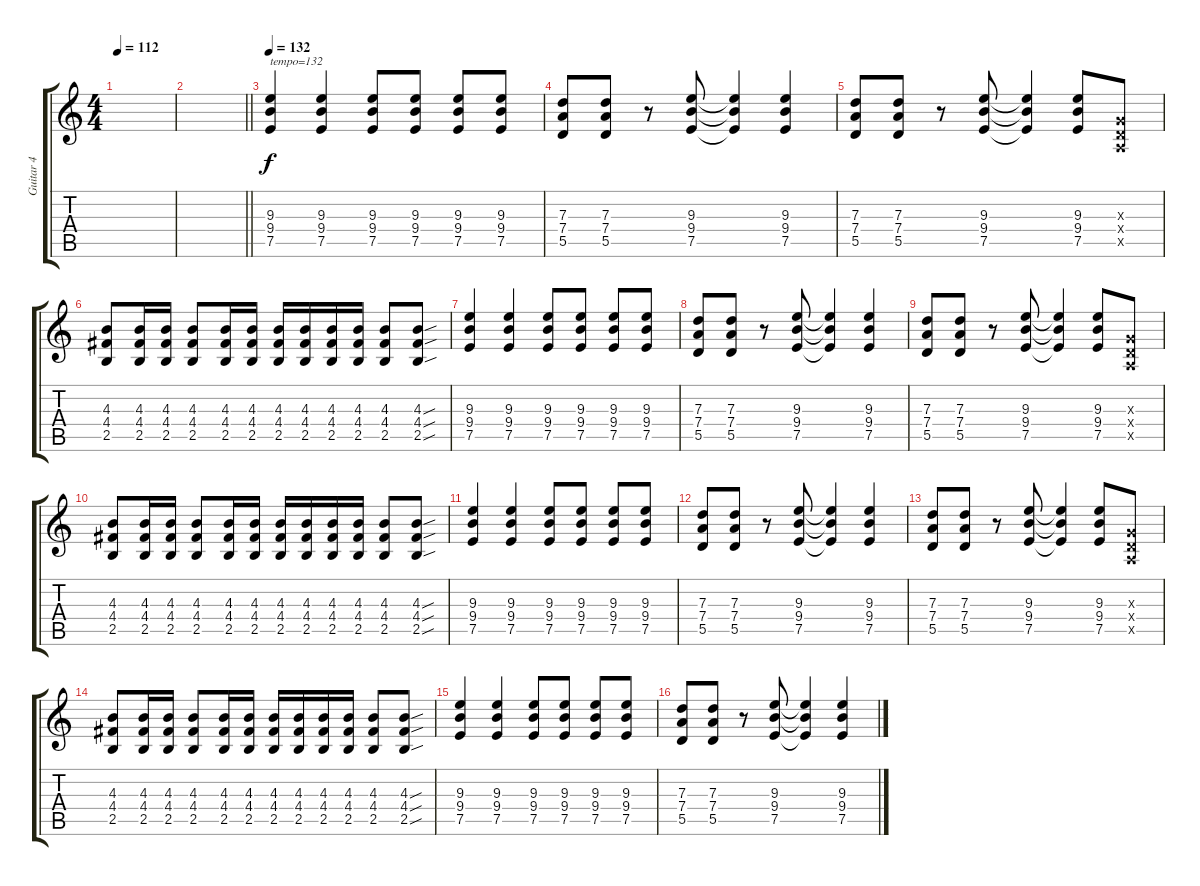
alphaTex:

\track ("Guitar 4" "Guitar 4") {instrument electricguitarclean}
\staff {score tabs}
\tuning (E4 B3 G3 D3 A2 E2) {hide}
\ts (4 4)
\tempo 112
\clef g2
\ks c
|
\barLineRight lightlight
|
\tempo 132
(9.3 9.4 7.5).4{txt "tempo=132"} (9.3 9.4 7.5).4 (9.3 9.4 7.5).8 (9.3 9.4 7.5).8 (9.3 9.4 7.5).8 (9.3 9.4 7.5).8 |
(7.3 7.4 5.5).8 (7.3 7.4 5.5).8 r.8 (9.3 9.4 7.5).8 (9.3{t} 9.4{t} 7.5{t}).4 (9.3 9.4 7.5).4 |
(7.3 7.4 5.5).8 (7.3 7.4 5.5).8 r.8 (9.3 9.4 7.5).8 (9.3{t} 9.4{t} 7.5{t}).4 (9.3 9.4 7.5).8 (0.3{x} 0.4{x} 0.5{x}).8 |
(4.3 4.4 2.5).8 (4.3 4.4 2.5).16 (4.3 4.4 2.5).16 (4.3 4.4 2.5).8 (4.3 4.4 2.5).16 (4.3 4.4 2.5).16 (4.3 4.4 2.5).16 (4.3 4.4 2.5).16 (4.3 4.4 2.5).16 (4.3 4.4 2.5).16 (4.3 4.4 2.5).8 (4.3{sou} 4.4{sou} 2.5{sou}).8 |
(9.3 9.4 7.5).4 (9.3 9.4 7.5).4 (9.3 9.4 7.5).8 (9.3 9.4 7.5).8 (9.3 9.4 7.5).8 (9.3 9.4 7.5).8 |
(7.3 7.4 5.5).8 (7.3 7.4 5.5).8 r.8 (9.3 9.4 7.5).8 (9.3{t} 9.4{t} 7.5{t}).4 (9.3 9.4 7.5).4 |
(7.3 7.4 5.5).8 (7.3 7.4 5.5).8 r.8 (9.3 9.4 7.5).8 (9.3{t} 9.4{t} 7.5{t}).4 (9.3 9.4 7.5).8 (0.3{x} 0.4{x} 0.5{x}).8 |
(4.3 4.4 2.5).8 (4.3 4.4 2.5).16 (4.3 4.4 2.5).16 (4.3 4.4 2.5).8 (4.3 4.4 2.5).16 (4.3 4.4 2.5).16 (4.3 4.4 2.5).16 (4.3 4.4 2.5).16 (4.3 4.4 2.5).16 (4.3 4.4 2.5).16 (4.3 4.4 2.5).8 (4.3{sou} 4.4{sou} 2.5{sou}).8 |
(9.3 9.4 7.5).4 (9.3 9.4 7.5).4 (9.3 9.4 7.5).8 (9.3 9.4 7.5).8 (9.3 9.4 7.5).8 (9.3 9.4 7.5).8 |
(7.3 7.4 5.5).8 (7.3 7.4 5.5).8 r.8 (9.3 9.4 7.5).8 (9.3{t} 9.4{t} 7.5{t}).4 (9.3 9.4 7.5).4 |
(7.3 7.4 5.5).8 (7.3 7.4 5.5).8 r.8 (9.3 9.4 7.5).8 (9.3{t} 9.4{t} 7.5{t}).4 (9.3 9.4 7.5).8 (0.3{x} 0.4{x} 0.5{x}).8 |
(4.3 4.4 2.5).8 (4.3 4.4 2.5).16 (4.3 4.4 2.5).16 (4.3 4.4 2.5).8 (4.3 4.4 2.5).16 (4.3 4.4 2.5).16 (4.3 4.4 2.5).16 (4.3 4.4 2.5).16 (4.3 4.4 2.5).16 (4.3 4.4 2.5).16 (4.3 4.4 2.5).8 (4.3{sou} 4.4{sou} 2.5{sou}).8 |
(9.3 9.4 7.5).4 (9.3 9.4 7.5).4 (9.3 9.4 7.5).8 (9.3 9.4 7.5).8 (9.3 9.4 7.5).8 (9.3 9.4 7.5).8 |
(7.3 7.4 5.5).8 (7.3 7.4 5.5).8 r.8 (9.3 9.4 7.5).8 (9.3{t} 9.4{t} 7.5{t}).4 (9.3 9.4 7.5).4
